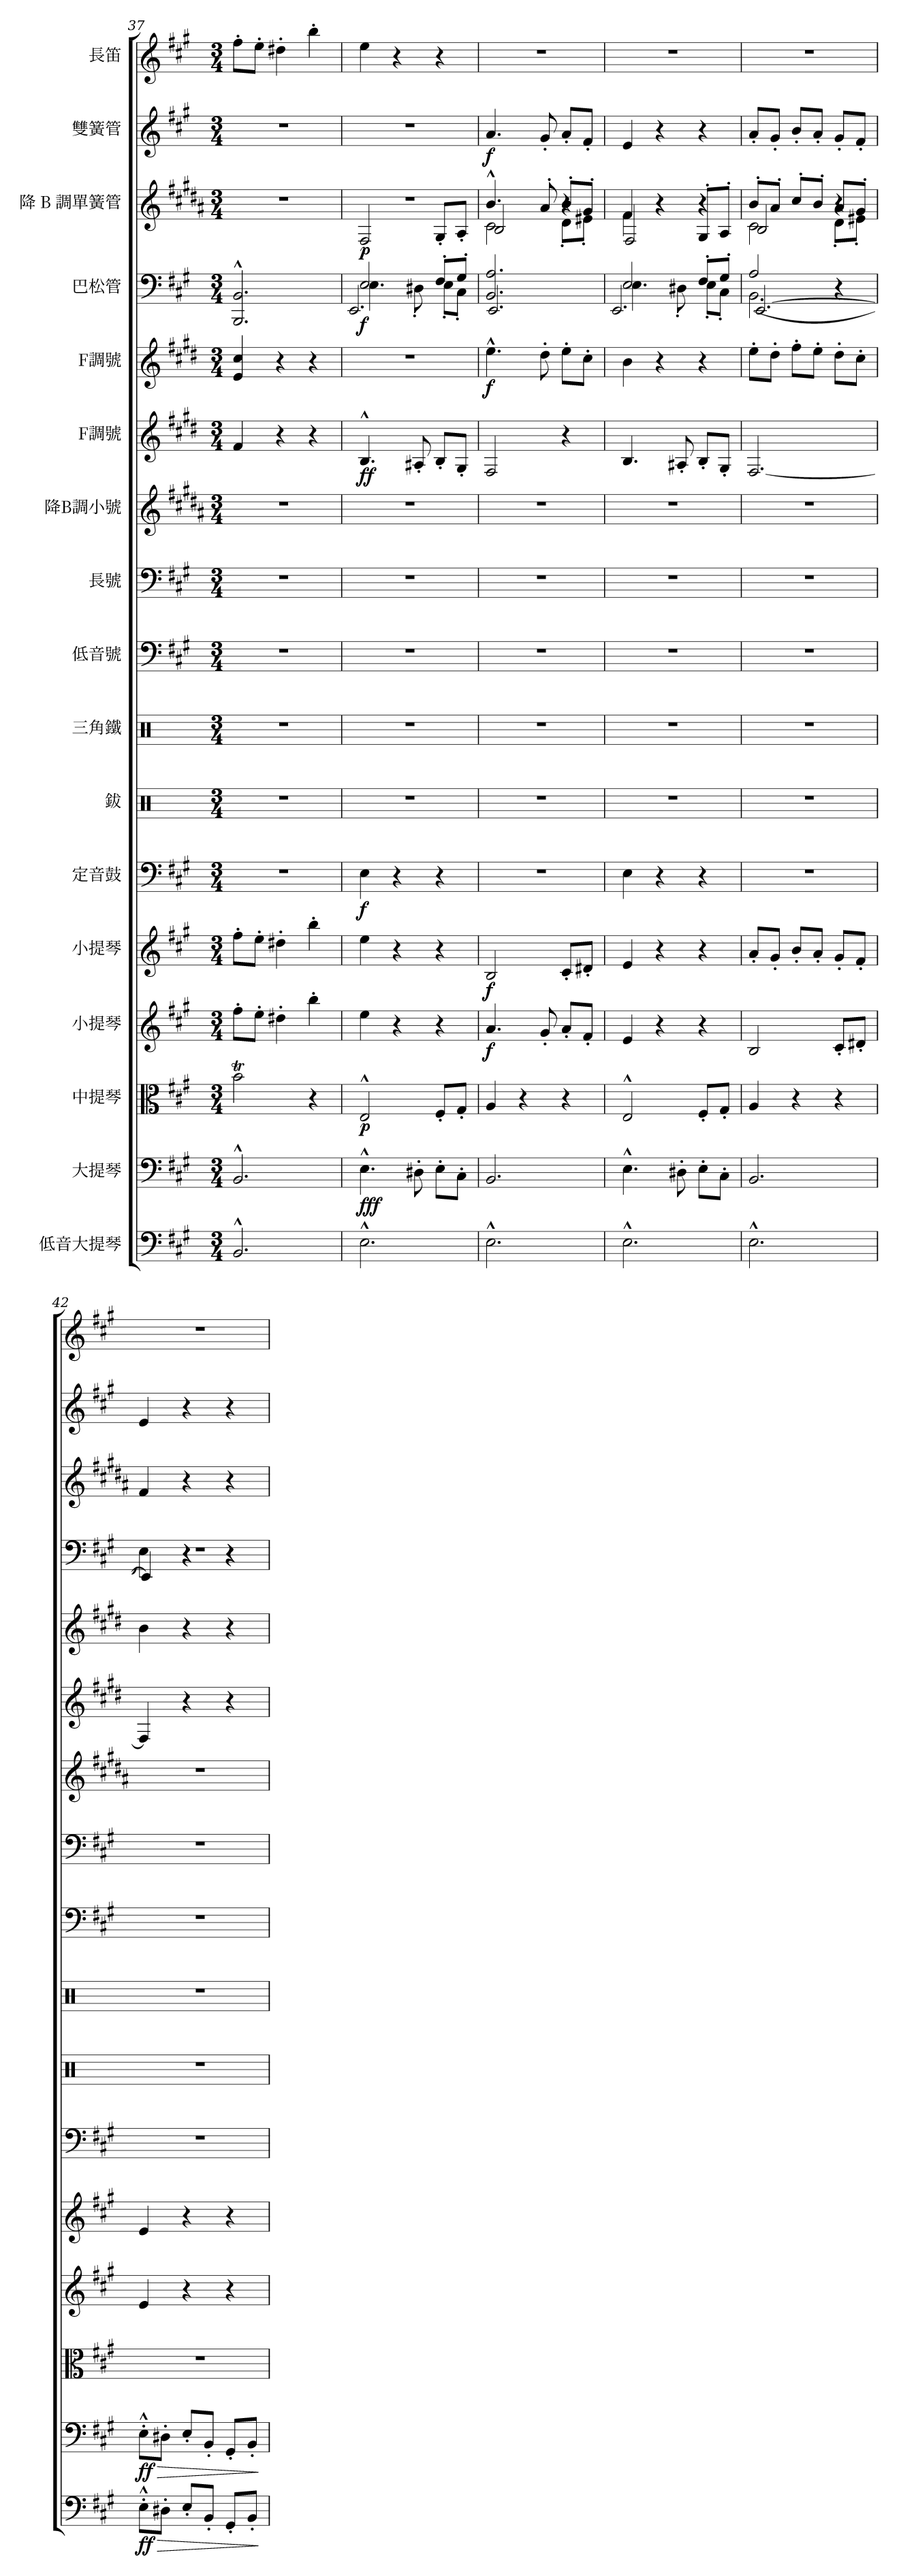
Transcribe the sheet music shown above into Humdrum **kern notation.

**kern	**dynam	**kern	**dynam	**kern	**dynam	**kern	**dynam	**kern	**dynam	**kern	**dynam	**kern	**kern	**kern	**kern	**kern	**kern	**dynam	**kern	**dynam	**kern	**dynam	**kern	**dynam	**kern	**dynam	**kern
*part17	*part17	*part16	*part16	*part15	*part15	*part14	*part14	*part13	*part13	*part12	*part12	*part11	*part10	*part9	*part8	*part7	*part6	*part6	*part5	*part5	*part4	*part4	*part3	*part3	*part2	*part2	*part1
*staff17	*staff17	*staff16	*staff16	*staff15	*staff15	*staff14	*staff14	*staff13	*staff13	*staff12	*staff12	*staff11	*staff10	*staff9	*staff8	*staff7	*staff6	*staff6	*staff5	*staff5	*staff4	*staff4	*staff3	*staff3	*staff2	*staff2	*staff1
*I"低音大提琴	*	*I"大提琴	*	*I"中提琴	*	*I"小提琴	*	*I"小提琴	*	*I"定音鼓	*	*I"鈸	*I"三角鐵	*I"低音號	*I"長號	*I"降B調小號	*I"F調號	*	*I"F調號	*	*I"巴松管	*	*I"降 B 調單簧管	*	*I"雙簧管	*	*I"長笛
*clefF4	*	*clefF4	*	*clefC3	*	*clefG2	*	*clefG2	*	*clefF4	*	*clefX	*clefX	*clefF4	*clefF4	*clefG2	*clefG2	*	*clefG2	*	*clefF4	*	*clefG2	*	*clefG2	*	*clefG2
*ITrd7c12	*	*	*	*	*	*	*	*	*	*	*	*	*	*	*	*ITrd1c2	*ITrd4c7	*	*ITrd4c7	*	*	*	*ITrd1c2	*	*	*	*
*k[f#c#g#]	*	*k[f#c#g#]	*	*k[f#c#g#]	*	*k[f#c#g#]	*	*k[f#c#g#]	*	*k[f#c#g#]	*	*k[]	*k[]	*k[f#c#g#]	*k[f#c#g#]	*k[f#c#g#]	*k[f#c#g#]	*	*k[f#c#g#]	*	*k[f#c#g#]	*	*k[f#c#g#]	*	*k[f#c#g#]	*	*k[f#c#g#]
*M3/4	*	*M3/4	*	*M3/4	*	*M3/4	*	*M3/4	*	*M3/4	*	*M3/4	*M3/4	*M3/4	*M3/4	*M3/4	*M3/4	*	*M3/4	*	*M3/4	*	*M3/4	*	*M3/4	*	*M3/4
=37	=37	=37	=37	=37	=37	=37	=37	=37	=37	=37	=37	=37	=37	=37	=37	=37	=37	=37	=37	=37	=37	=37	=37	=37	=37	=37	=37
2.BBB^^/	.	2.BB^^/	.	2bT\	.	8ff#'\L	.	8ff#'\L	.	2.r	.	2.r	2.r	2.r	2.r	2.r	4B/	.	4A/ 4f#/	.	2.BBB/^^ 2.BB/^^	.	2.r	.	2.r	.	8ff#'\L
.	.	.	.	.	.	8ee'\J	.	8ee'\J	.	.	.	.	.	.	.	.	.	.	.	.	.	.	.	.	.	.	8ee'\J
.	.	.	.	.	.	4dd#X'\	.	4dd#X'\	.	.	.	.	.	.	.	.	4r	.	4r	.	.	.	.	.	.	.	4dd#X'\
.	.	.	.	4r	.	4bb'\	.	4bb'\	.	.	.	.	.	.	.	.	4r	.	4r	.	.	.	.	.	.	.	4bb'\
=38	=38	=38	=38	=38	=38	=38	=38	=38	=38	=38	=38	=38	=38	=38	=38	=38	=38	=38	=38	=38	=38	=38	=38	=38	=38	=38	=38
*	*	*	*	*	*	*	*	*	*	*	*	*	*	*	*	*	*	*	*	*	*^	*	*^	*	*	*	*
*	*	*	*	*	*	*	*	*	*	*	*	*	*	*	*	*	*	*	*	*	*	*^	*	*	*	*	*	*	*
!	!	!	!LO:DY:b	!	!LO:DY:b	!	!	!	!	!	!LO:DY:b	!	!	!	!	!	!	!LO:DY:b	!	!	!	!	!	!LO:DY:b	!	!	!LO:DY:b	!	!	!
2.EE^^\	.	4.E^^\	fff	2E^^/	p	4ee\	.	4ee\	.	4E\	f	2.r	2.r	2.r	2.r	2.r	4.E^^/	ff	2.r	.	2E/	4.E\	2.EE/	f	2.r	2E/	p	2.r	.	4ee\
.	.	.	.	.	.	4r	.	4r	.	4r	.	.	.	.	.	.	.	.	.	.	.	.	.	.	.	.	.	.	.	4r
.	.	8D#X'\	.	.	.	.	.	.	.	.	.	.	.	.	.	.	8D#X'/	.	.	.	.	8D#X'\	.	.	.	.	.	.	.	.
.	.	8E'\L	.	8F#'/L	.	4r	.	4r	.	4r	.	.	.	.	.	.	8E'/L	.	.	.	8F#'/L	8E'\L	.	.	.	8F#'/L	.	.	.	4r
.	.	8C#'\J	.	8G#'/J	.	.	.	.	.	.	.	.	.	.	.	.	8C#'/J	.	.	.	8G#'/J	8C#'\J	.	.	.	8G#'/J	.	.	.	.
*	*	*	*	*	*	*	*	*	*	*	*	*	*	*	*	*	*	*	*	*	*	*v	*v	*	*	*	*	*	*	*
=39	=39	=39	=39	=39	=39	=39	=39	=39	=39	=39	=39	=39	=39	=39	=39	=39	=39	=39	=39	=39	=39	=39	=39	=39	=39	=39	=39	=39	=39
*	*	*	*	*	*	*	*	*	*	*	*	*	*	*	*	*	*	*	*	*	*	*	*	*	*^	*	*	*	*
!	!	!	!	!	!	!	!LO:DY:b	!	!LO:DY:b	!	!	!	!	!	!	!	!	!	!	!LO:DY:b	!	!	!	!	!	!	!	!	!LO:DY:b	!
2.EE^^\	.	2.BB/	.	4A/	.	4.a/	f	2B/	f	2.r	.	2.r	2.r	2.r	2.r	2.r	2BB/	.	4.a^^\	f	2.BB/ 2.A/	2.EE/	.	4.a^^/	2B\	2A/	.	4.a/	f	2.r
.	.	.	.	4r	.	.	.	.	.	.	.	.	.	.	.	.	.	.	.	.	.	.	.	.	.	.	.	.	.	.
.	.	.	.	.	.	8g#'/	.	.	.	.	.	.	.	.	.	.	.	.	8g#'\	.	.	.	.	8g#'/	.	.	.	8g#'/	.	.
.	.	.	.	4r	.	8a'/L	.	8c#'/L	.	.	.	.	.	.	.	.	4r	.	8a'\L	.	.	.	.	8a'/L	8c#'\L	4r	.	8a'/L	.	.
.	.	.	.	.	.	8f#'/J	.	8d#X'/J	.	.	.	.	.	.	.	.	.	.	8f#'\J	.	.	.	.	8f#'/J	8d#X'\J	.	.	8f#'/J	.	.
=40	=40	=40	=40	=40	=40	=40	=40	=40	=40	=40	=40	=40	=40	=40	=40	=40	=40	=40	=40	=40	=40	=40	=40	=40	=40	=40	=40	=40	=40	=40
*	*	*	*	*	*	*	*	*	*	*	*	*	*	*	*	*	*	*	*	*	*	*^	*	*	*	*	*	*	*	*
2.EE^^\	.	4.E^^\	.	2E^^/	.	4e/	.	4e/	.	4E\	.	2.r	2.r	2.r	2.r	2.r	4.E/	.	4e\	.	2E/	4.E\	2.EE/	.	4e/	4e\	2E/	.	4e/	.	2.r
.	.	.	.	.	.	4r	.	4r	.	4r	.	.	.	.	.	.	.	.	4r	.	.	.	.	.	4r	4r	.	.	4r	.	.
.	.	8D#X'\	.	.	.	.	.	.	.	.	.	.	.	.	.	.	8D#X'/	.	.	.	.	8D#X'\	.	.	.	.	.	.	.	.	.
.	.	8E'\L	.	8F#'/L	.	4r	.	4r	.	4r	.	.	.	.	.	.	8E'/L	.	4r	.	8F#'/L	8E'\L	.	.	4r	4r	8F#'/L	.	4r	.	.
.	.	8C#'\J	.	8G#'/J	.	.	.	.	.	.	.	.	.	.	.	.	8C#'/J	.	.	.	8G#'/J	8C#'\J	.	.	.	.	8G#'/J	.	.	.	.
=41	=41	=41	=41	=41	=41	=41	=41	=41	=41	=41	=41	=41	=41	=41	=41	=41	=41	=41	=41	=41	=41	=41	=41	=41	=41	=41	=41	=41	=41	=41	=41
2.EE^^\	.	2.BB/	.	4A/	.	2B/	.	8a'/L	.	2.r	.	2.r	2.r	2.r	2.r	2.r	[2.BB/	.	8a'\L	.	2A/	(<2.BB\	[2.EE/	.	8a'/L	2B\	2A/	.	8a'/L	.	2.r
.	.	.	.	.	.	.	.	8g#'/J	.	.	.	.	.	.	.	.	.	.	8g#'\J	.	.	.	.	.	8g#'/J	.	.	.	8g#'/J	.	.
.	.	.	.	4r	.	.	.	8b'/L	.	.	.	.	.	.	.	.	.	.	8b'\L	.	.	.	.	.	8b'/L	.	.	.	8b'/L	.	.
.	.	.	.	.	.	.	.	8a'/J	.	.	.	.	.	.	.	.	.	.	8a'\J	.	.	.	.	.	8a'/J	.	.	.	8a'/J	.	.
.	.	.	.	4r	.	8c#'/L	.	8g#'/L	.	.	.	.	.	.	.	.	.	.	8g#'\L	.	4r	.	.	.	8g#/L	8c#'\L	4r	.	8g#'/L	.	.
.	.	.	.	.	.	8d#X'/J	.	8f#'/J	.	.	.	.	.	.	.	.	.	.	8f#'\J	.	.	.	.	.	8f#'/J	8d#X'\J	.	.	8f#'/J	.	.
*	*	*	*	*	*	*	*	*	*	*	*	*	*	*	*	*	*	*	*	*	*	*	*	*	*	*v	*v	*	*	*	*
=42	=42	=42	=42	=42	=42	=42	=42	=42	=42	=42	=42	=42	=42	=42	=42	=42	=42	=42	=42	=42	=42	=42	=42	=42	=42	=42	=42	=42	=42	=42
!	!LO:HP:b	!	!LO:HP:b	!	!	!	!	!	!	!	!	!	!	!	!	!	!	!	!	!	!	!	!	!	!	!	!	!	!	!
!	!LO:DY:n=1:b	!	!LO:DY:n=1:b	!	!	!	!	!	!	!	!	!	!	!	!	!	!	!	!	!	!	!	!	!	!	!	!	!	!	!
*	*	*	*	*	*	*	*	*	*	*	*	*	*	*	*	*	*	*	*	*	*	*	*	*	*v	*v	*	*	*	*
8EE'^^\L	> ff	8E'^^\L	> ff	2.r	.	4e/	.	4e/	.	2.r	.	2.r	2.r	2.r	2.r	2.r	4BB/]	.	4e\	.	2.r	4E\)	4EE/]	.	4e/	.	4e/	.	2.r
8DD#X'\J	.	8D#X'\J	.	.	.	.	.	.	.	.	.	.	.	.	.	.	.	.	.	.	.	.	.	.	.	.	.	.	.
8EE'/L	.	8E'/L	.	.	.	4r	.	4r	.	.	.	.	.	.	.	.	4r	.	4r	.	.	4r	4r	.	4r	.	4r	.	.
8BBB'/J	.	8BB'/J	.	.	.	.	.	.	.	.	.	.	.	.	.	.	.	.	.	.	.	.	.	.	.	.	.	.	.
8GGG#'/L	.	8GG#'/L	.	.	.	4r	.	4r	.	.	.	.	.	.	.	.	4r	.	4r	.	.	4r	4r	.	4r	.	4r	.	.
8BBB'/J	.	8BB'/J	.	.	.	.	.	.	.	.	.	.	.	.	.	.	.	.	.	.	.	.	.	.	.	.	.	.	.
*	*	*	*	*	*	*	*	*	*	*	*	*	*	*	*	*	*	*	*	*	*v	*v	*v	*	*	*	*	*	*
.	]	.	]	.	.	.	.	.	.	.	.	.	.	.	.	.	.	.	.	.	.	.	.	.	.	.	.
=	=	=	=	=	=	=	=	=	=	=	=	=	=	=	=	=	=	=	=	=	=	=	=	=	=	=	=
*-	*-	*-	*-	*-	*-	*-	*-	*-	*-	*-	*-	*-	*-	*-	*-	*-	*-	*-	*-	*-	*-	*-	*-	*-	*-	*-	*-
